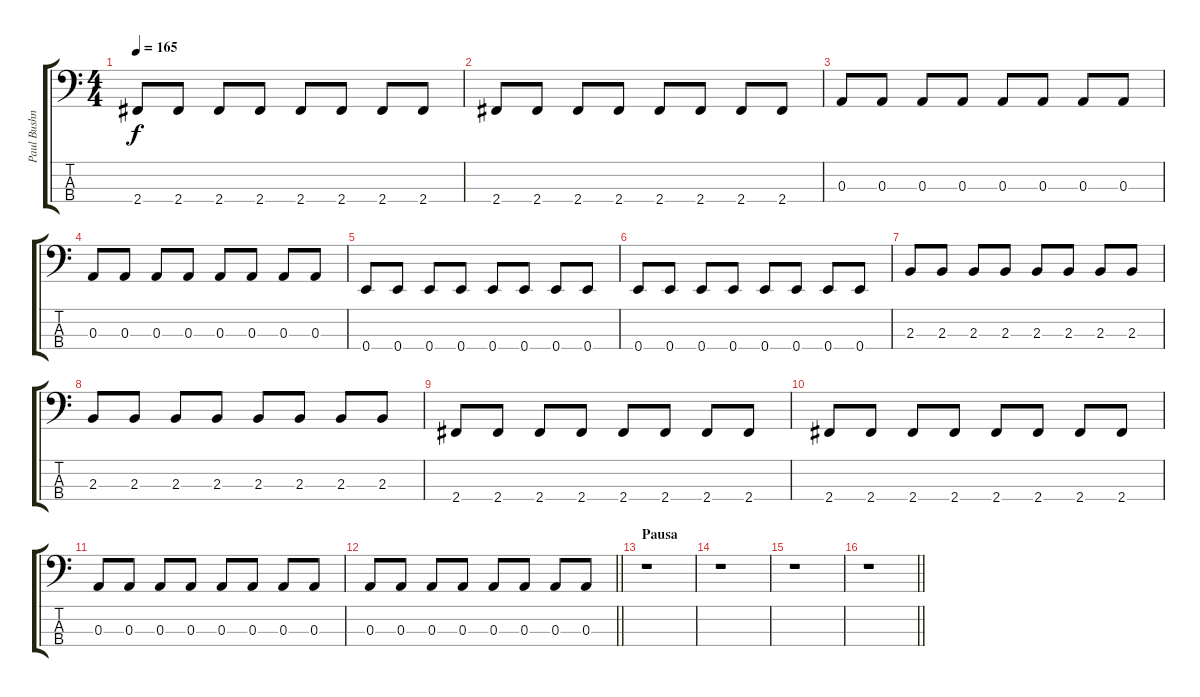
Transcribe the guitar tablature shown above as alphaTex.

\track ("Paul Bushnell" "Paul Bushn") {instrument electricbassfinger}
\staff {score tabs}
\tuning (G2 D2 A1 E1) {hide}
\ts (4 4)
\tempo 165
\clef f4
\ks c
2.4.8{dy f} 2.4.8 2.4.8 2.4.8 2.4.8 2.4.8 2.4.8 2.4.8 |
2.4.8 2.4.8 2.4.8 2.4.8 2.4.8 2.4.8 2.4.8 2.4.8 |
0.3.8 0.3.8 0.3.8 0.3.8 0.3.8 0.3.8 0.3.8 0.3.8 |
0.3.8 0.3.8 0.3.8 0.3.8 0.3.8 0.3.8 0.3.8 0.3.8 |
0.4.8 0.4.8 0.4.8 0.4.8 0.4.8 0.4.8 0.4.8 0.4.8 |
0.4.8 0.4.8 0.4.8 0.4.8 0.4.8 0.4.8 0.4.8 0.4.8 |
2.3.8 2.3.8 2.3.8 2.3.8 2.3.8 2.3.8 2.3.8 2.3.8 |
2.3.8 2.3.8 2.3.8 2.3.8 2.3.8 2.3.8 2.3.8 2.3.8 |
2.4.8 2.4.8 2.4.8 2.4.8 2.4.8 2.4.8 2.4.8 2.4.8 |
2.4.8 2.4.8 2.4.8 2.4.8 2.4.8 2.4.8 2.4.8 2.4.8 |
0.3.8 0.3.8 0.3.8 0.3.8 0.3.8 0.3.8 0.3.8 0.3.8 |
\barLineRight lightlight
0.3.8 0.3.8 0.3.8 0.3.8 0.3.8 0.3.8 0.3.8 0.3.8 |
\section ("" "Pausa")
r.1 |
r.1 |
r.1 |
\barLineRight lightlight
r.1
